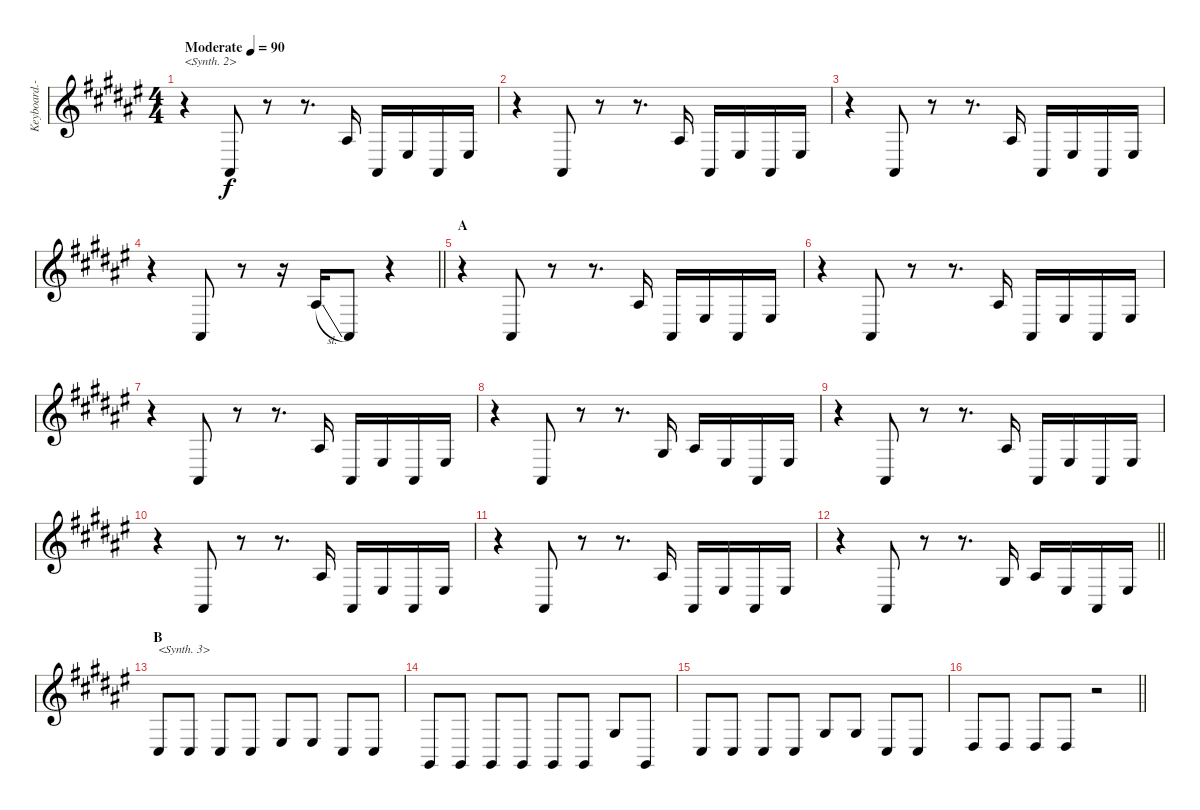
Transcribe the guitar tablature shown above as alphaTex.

\track ("Keyboard.-II" "Keyboard.-") {instrument lead2sawtooth}
\staff {score}
\tuning (B3 Gb3 D3 A2 E2 B1) {hide}
\ts (4 4)
\tempo (90 "Moderate")
\clef g2
\ks f#
r.4{txt "<Synth. 2>" dy f instrument lead2sawtooth} 1.4.8 r.8 r.8{d} 4.2.16 1.4.16 3.3.16 1.4.16 3.3.16 |
r.4 1.4.8 r.8 r.8{d} 4.2.16 1.4.16 3.3.16 1.4.16 3.3.16 |
r.4 1.4.8 r.8 r.8{d} 4.2.16 1.4.16 3.3.16 1.4.16 3.3.16 |
\barLineRight lightlight
r.4 1.4.8 r.8 r.16 13.4{sl}.16 1.4.8 r.4 |
\section ("" "A")
r.4 1.4.8 r.8 r.8{d} 4.2.16 1.4.16 3.3.16 1.4.16 3.3.16 |
r.4 1.4.8 r.8 r.8{d} 4.2.16 1.4.16 3.3.16 1.4.16 3.3.16 |
r.4 1.4.8 r.8 r.8{d} 4.2.16 1.4.16 3.3.16 1.4.16 3.3.16 |
r.4 1.4.8 r.8 r.8{d} 2.2.16 4.2.16 3.3.16 1.4.16 3.3.16 |
r.4 1.4.8 r.8 r.8{d} 4.2.16 1.4.16 3.3.16 1.4.16 3.3.16 |
r.4 1.4.8 r.8 r.8{d} 4.2.16 1.4.16 3.3.16 1.4.16 3.3.16 |
r.4 1.4.8 r.8 r.8{d} 4.2.16 1.4.16 3.3.16 1.4.16 3.3.16 |
\barLineRight lightlight
r.4 1.4.8 r.8 r.8{d} 2.2.16 4.2.16 3.3.16 1.4.16 3.3.16 |
\section ("" "B")
4.4.8{txt "<Synth. 3>" instrument lead7fifths} 4.4.8 4.4.8 4.4.8 3.3.8 3.3.8 4.4.8 4.4.8 |
4.5.8 4.5.8 4.5.8 4.5.8 4.5.8 4.5.8 2.2.8 4.5.8 |
4.4.8 4.4.8 4.4.8 4.4.8 2.2.8 2.2.8 4.4.8 4.4.8 |
\barLineRight lightlight
1.3.8 1.3.8 1.3.8 1.3.8 r.2
